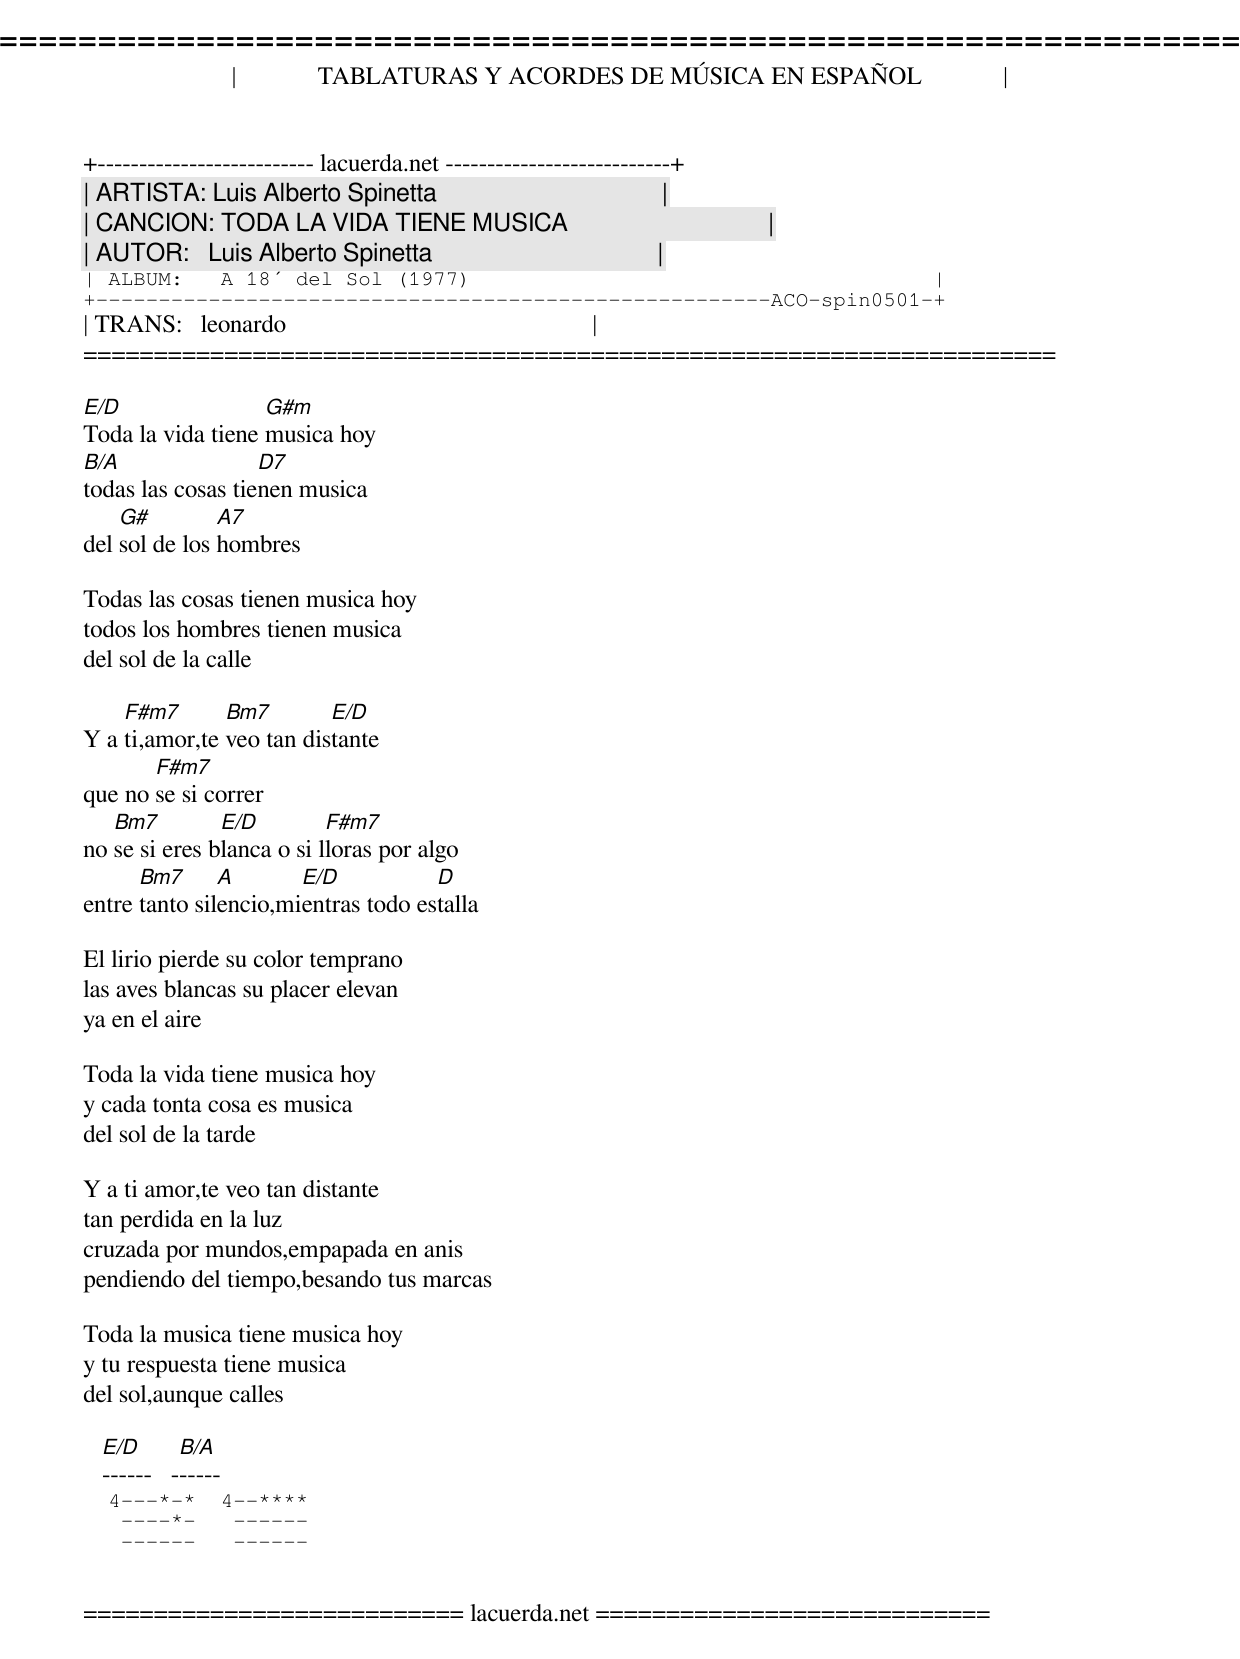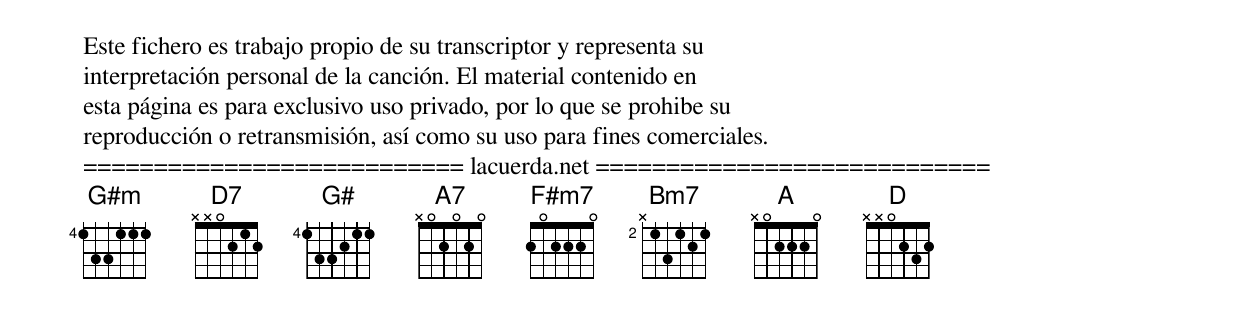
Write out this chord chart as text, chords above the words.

=====================================================================
|             TABLATURAS Y ACORDES DE MÚSICA EN ESPAÑOL             |
+-------------------------- lacuerda.net ---------------------------+
| ARTISTA: Luis Alberto Spinetta                                    |
| CANCION: TODA LA VIDA TIENE MUSICA                                |
| AUTOR:   Luis Alberto Spinetta                                    |
| ALBUM:   A 18´ del Sol (1977)                                     |
+------------------------------------------------------ACO-spin0501-+
| TRANS:   leonardo                                                 |
=====================================================================

E/D                G#m
Toda la vida tiene musica hoy
B/A                D7
todas las cosas tienen musica
    G#         A7
del sol de los hombres

Todas las cosas tienen musica hoy
todos los hombres tienen musica
del sol de la calle

    F#m7       Bm7        E/D
Y a ti,amor,te veo tan distante
       F#m7
que no se si correr
   Bm7         E/D         F#m7
no se si eres blanca o si lloras por algo
      Bm7      A       E/D           D
entre tanto silencio,mientras todo estalla

El lirio pierde su color temprano
las aves blancas su placer elevan
ya en el aire

Toda la vida tiene musica hoy
y cada tonta cosa es musica
del sol de la tarde

Y a ti amor,te veo tan distante
tan perdida en la luz
cruzada por mundos,empapada en anis
pendiendo del tiempo,besando tus marcas

Toda la musica tiene musica hoy
y tu respuesta tiene musica
del sol,aunque calles

   E/D       B/A
   ------   ------
  4---*-*  4--****
   ----*-   ------
   ------   ------


=========================== lacuerda.net ============================
Este fichero es trabajo propio de su transcriptor y representa su
interpretación personal de la canción. El material contenido en
esta página es para exclusivo uso privado, por lo que se prohibe su
reproducción o retransmisión, así como su uso para fines comerciales.
=========================== lacuerda.net ============================
